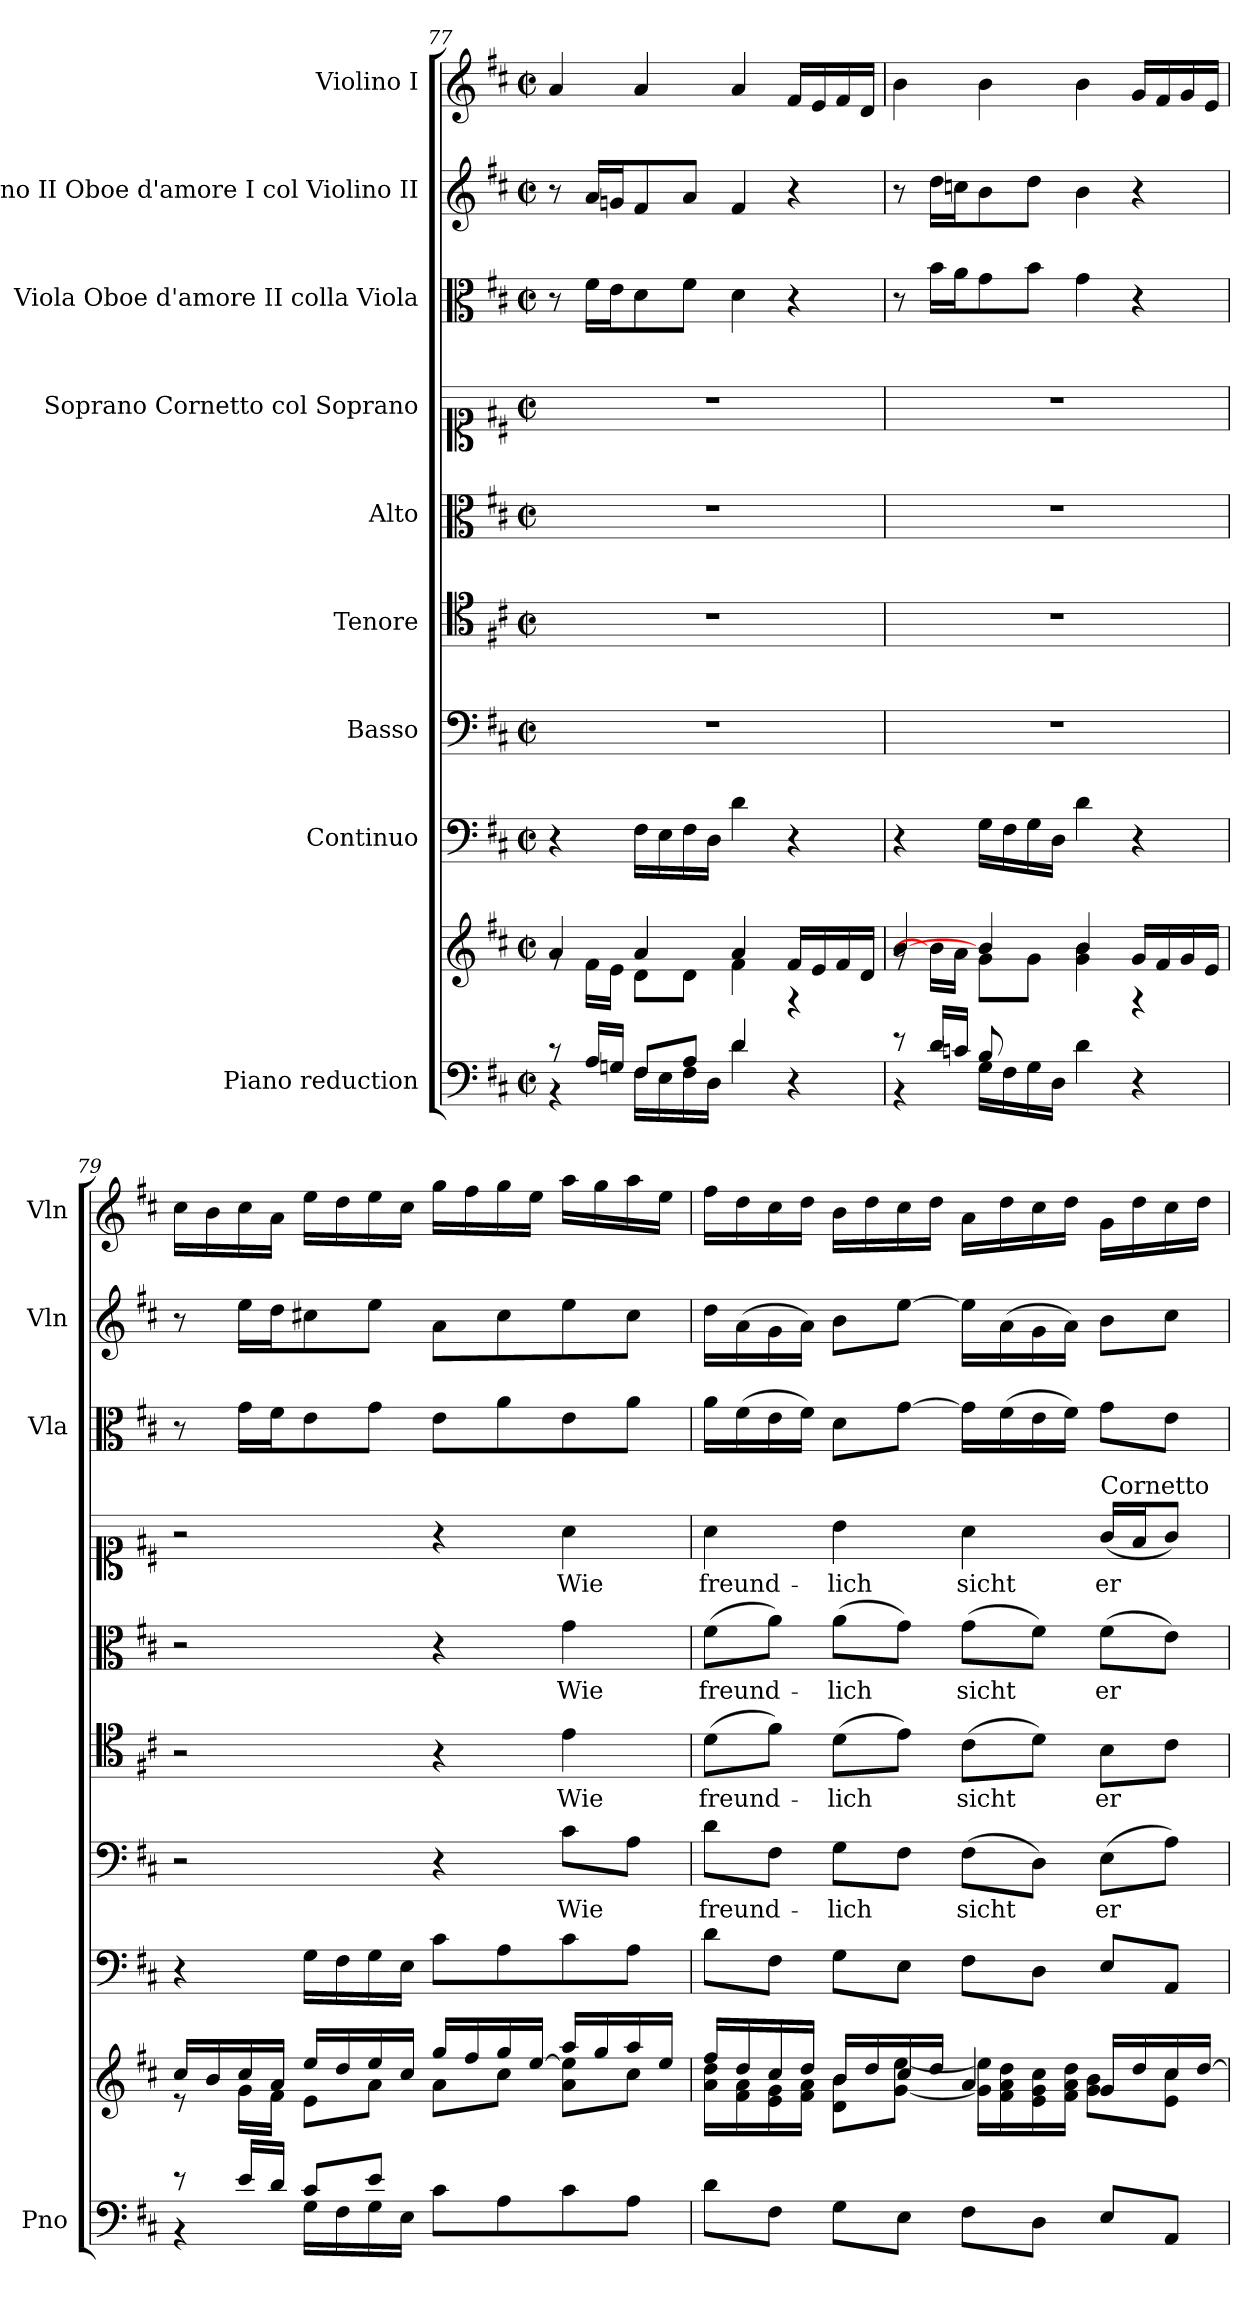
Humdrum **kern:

**kern	**kern	**kern	**kern	**text	**kern	**text	**kern	**text	**kern	**text	**kern	**kern	**kern
*part9	*part9	*part8	*part7	*part7	*part6	*part6	*part5	*part5	*part4	*part4	*part3	*part2	*part1
*staff10	*staff9	*staff8	*staff7	*staff7	*staff6	*staff6	*staff5	*staff5	*staff4	*staff4	*staff3	*staff2	*staff1
*I"Piano reduction	*	*I"Continuo	*I"Basso	*	*I"Tenore	*	*I"Alto	*	*I"Soprano Cornetto col Soprano	*	*I"Viola Oboe d'amore II colla Viola	*I"Violino II Oboe d'amore I col Violino II	*I"Violino I
*I'Pno	*	*	*	*	*	*	*	*	*	*	*I'Vla	*I'Vln	*I'Vln
*clefF4	*clefG2	*clefF4	*clefF4	*	*clefC4	*	*clefC3	*	*clefC1	*	*clefC3	*clefG2	*clefG2
*k[f#c#]	*k[f#c#]	*k[f#c#]	*k[f#c#]	*	*k[f#c#]	*	*k[f#c#]	*	*k[f#c#]	*	*k[f#c#]	*k[f#c#]	*k[f#c#]
*M2/2	*M2/2	*M2/2	*M2/2	*	*M2/2	*	*M2/2	*	*M2/2	*	*M2/2	*M2/2	*M2/2
*met(c|)	*met(c|)	*met(c|)	*met(c|)	*	*met(c|)	*	*met(c|)	*	*met(c|)	*	*met(c|)	*met(c|)	*met(c|)
=77	=77	=77	=77	=77	=77	=77	=77	=77	=77	=77	=77	=77	=77
*^	*^	*	*	*	*	*	*	*	*	*	*	*	*
8r	4r	4a/	8rg	4r	1r	.	1r	.	1r	.	1r	.	8r	8r	4a/
16A/LL	.	.	16f#\LL	.	.	.	.	.	.	.	.	.	16f#\LL	16a/LL	.
16Gn/JJ	.	.	16e\JJ	.	.	.	.	.	.	.	.	.	16e\J	16gn/J	.
8F#/L	16F#\LL	4a/	8d\L	16F#\LL	.	.	.	.	.	.	.	.	8d\	8f#/	4a/
.	16E\	.	.	16E\	.	.	.	.	.	.	.	.	.	.	.
8A/J	16F#\	.	8d\J	16F#\	.	.	.	.	.	.	.	.	8f#\J	8a/J	.
.	16D\JJ	.	.	16D\JJ	.	.	.	.	.	.	.	.	.	.	.
4d/	4d\	4a/	4f#\	4d\	.	.	.	.	.	.	.	.	4d\	4f#/	4a/
4r	4ryy	16f#/LL	4r	4r	.	.	.	.	.	.	.	.	4r	4r	16f#/LL
.	.	16e/	.	.	.	.	.	.	.	.	.	.	.	.	16e/
.	.	16f#/	.	.	.	.	.	.	.	.	.	.	.	.	16f#/
.	.	16d/JJ	.	.	.	.	.	.	.	.	.	.	.	.	16d/JJ
=78	=78	=78	=78	=78	=78	=78	=78	=78	=78	=78	=78	=78	=78	=78	=78
*	*	*	*^	*	*	*	*	*	*	*	*	*	*	*	*
8r	4r	[4b/	8rg	4.ryy	4r	1r	.	1r	.	1r	.	1r	.	8r	8r	4b\
16d/LL	.	.	16b\LL]	.	.	.	.	.	.	.	.	.	.	16b\LL	16dd\LL	.
16cn/JJ	.	.	16a\JJ	.	.	.	.	.	.	.	.	.	.	16a\J	16ccn\J	.
8B/L	16G\LL	4b/	8g\L	.	16G\LL	.	.	.	.	.	.	.	.	8g\	8b\	4b\
.	16F#\	.	.	.	16F#\	.	.	.	.	.	.	.	.	.	.	.
8ryy	16G\	.	8g\J	8d\J	16G\	.	.	.	.	.	.	.	.	8b\J	8dd\J	.
.	16D\JJ	.	.	.	16D\JJ	.	.	.	.	.	.	.	.	.	.	.
4d\	2ryy	4b/	4g\ 4b\	2ryy	4d\	.	.	.	.	.	.	.	.	4g\	4b\	4b\
4r	.	16g/LL	4r	.	4r	.	.	.	.	.	.	.	.	4r	4r	16g/LL
.	.	16f#/	.	.	.	.	.	.	.	.	.	.	.	.	.	16f#/
.	.	16g/	.	.	.	.	.	.	.	.	.	.	.	.	.	16g/
.	.	16e/JJ	.	.	.	.	.	.	.	.	.	.	.	.	.	16e/JJ
*	*	*	*v	*v	*	*	*	*	*	*	*	*	*	*	*	*
!!LO:PB:g=z
=79	=79	=79	=79	=79	=79	=79	=79	=79	=79	=79	=79	=79	=79	=79	=79
8r	4r	16cc#/LL	8r	4r	2r	.	2r	.	2r	.	2r	.	8r	8r	16cc#\LL
.	.	16b/	.	.	.	.	.	.	.	.	.	.	.	.	16b\
16e/LL	.	16cc#/	16g\LL	.	.	.	.	.	.	.	.	.	16g\LL	16ee\LL	16cc#\
16d/JJ	.	16a/JJ	16f#\JJ	.	.	.	.	.	.	.	.	.	16f#\J	16dd\J	16a\JJ
8c#/L	16G\LL	16ee/LL	8e\L	16G\LL	.	.	.	.	.	.	.	.	8e\	8cc#X\	16ee\LL
.	16F#\	16dd/	.	16F#\	.	.	.	.	.	.	.	.	.	.	16dd\
8e/J	16G\	16ee/	8a\J	16G\	.	.	.	.	.	.	.	.	8g\J	8ee\J	16ee\
.	16E\JJ	16cc#/JJ	.	16E\JJ	.	.	.	.	.	.	.	.	.	.	16cc#\JJ
2ryy	8c#\L	16gg/LL	8a\L	8c#\L	4r	.	4r	.	4r	.	4r	.	8e\L	8a\L	16gg\LL
.	.	16ff#/	.	.	.	.	.	.	.	.	.	.	.	.	16ff#\
.	8A\	16gg/	8cc#\J	8A\	.	.	.	.	.	.	.	.	8a\	8cc#\	16gg\
.	.	[16ee/JJ	.	.	.	.	.	.	.	.	.	.	.	.	16ee\JJ
!	!	!	!	!	!	!LO:LY:b	!	!LO:LY:b	!	!LO:LY:b	!	!LO:LY:b	!	!	!
.	8c#\	16aa/LL	8a\ 8ee\]L	8c#\	8c#\L	Wie	4e\	Wie	4g\	Wie	4a\	Wie	8e\	8ee\	16aa\LL
.	.	16gg/	.	.	.	.	.	.	.	.	.	.	.	.	16gg\
.	8A\J	16aa/	8cc#\J	8A\J	8A\J	.	.	.	.	.	.	.	8a\J	8cc#\J	16aa\
.	.	16ee/JJ	.	.	.	.	.	.	.	.	.	.	.	.	16ee\JJ
*v	*v	*	*	*	*	*	*	*	*	*	*	*	*	*	*
=80	=80	=80	=80	=80	=80	=80	=80	=80	=80	=80	=80	=80	=80	=80
!	!	!	!	!	!LO:LY:b	!	!LO:LY:b	!	!LO:LY:b	!	!LO:LY:b	!	!	!
8d\L	16ff#/LL	16a\ 16dd\LL	8d\L	8d\L	freund-	(>8d\L	freund-	(>8f#\L	freund-	4a\	freund-	16a\LL	16dd\LL	16ff#\LL
.	16dd/	16f#\ 16a\	.	.	.	.	.	.	.	.	.	(>16f#\	(>16a\	16dd\
8F#\J	16cc#/	16e\ 16g\	8F#\J	8F#\J	.	8f#\J)	.	8a\J)	.	.	.	16e\	16g\	16cc#\
.	16dd/JJ	16f#\ 16a\JJ	.	.	.	.	.	.	.	.	.	16f#\JJ)	16a\JJ)	16dd\JJ
!	!	!	!	!	!LO:LY:b	!	!LO:LY:b	!	!LO:LY:b	!	!LO:LY:b	!	!	!
8G\L	16b/LL	8d\ 8b\L	8G\L	8G\L	-lich	(>8d\L	-lich	(>8a\L	-lich	4b\	-lich	8d\L	8b\L	16b\LL
.	16dd/	.	.	.	.	.	.	.	.	.	.	.	.	16dd\
8E\J	16cc#/	[8g\ [8ee\J	8E\J	8F#\J	.	8e\J)	.	8g\J)	.	.	.	[8g\J	[8ee\J	16cc#\
.	16dd/JJ	.	.	.	.	.	.	.	.	.	.	.	.	16dd\JJ
!	!	!	!	!	!LO:LY:b	!	!LO:LY:b	!	!LO:LY:b	!	!LO:LY:b	!	!	!
8F#\L	4a/	16g\] 16ee\]LL	8F#\L	(>8F#\L	sicht	(>8c#\L	sicht	(>8g\L	sicht	4a\	sicht	16g\LL]	16ee\LL]	16a\LL
.	.	16f#\ 16a\ 16dd\	.	.	.	.	.	.	.	.	.	(>16f#\	(>16a\	16dd\
8D\J	.	16e\ 16g\ 16cc#\	8D\J	8D\J)	.	8d\J)	.	8f#\J)	.	.	.	16e\	16g\	16cc#\
.	.	16f#\ 16a\ 16dd\JJ	.	.	.	.	.	.	.	.	.	16f#\JJ)	16a\JJ)	16dd\JJ
!	!	!	!	!	!	!	!	!	!	!LO:TX:a:t=Cornetto	!	!	!	!
!	!	!	!	!	!LO:LY:b	!	!LO:LY:b	!	!LO:LY:b	!	!LO:LY:b	!	!	!
8E/L	16g/LL	8g\ 8b\L	8E/L	(>8E\L	er	8B\L	er	(>8f#\L	er	(<16g/LL	er	8g\L	8b\L	16g\LL
.	16dd/	.	.	.	.	.	.	.	.	16f#/J	.	.	.	16dd\
8AA/J	16cc#/	8e\ 8cc#\J	8AA/J	8A\J)	.	8c#\J	.	8e\J)	.	8g/J)	.	8e\J	8cc#\J	16cc#\
.	[16dd/JJ	.	.	.	.	.	.	.	.	.	.	.	.	16dd\JJ
*	*v	*v	*	*	*	*	*	*	*	*	*	*	*	*
=	=	=	=	=	=	=	=	=	=	=	=	=	=
*-	*-	*-	*-	*-	*-	*-	*-	*-	*-	*-	*-	*-	*-
